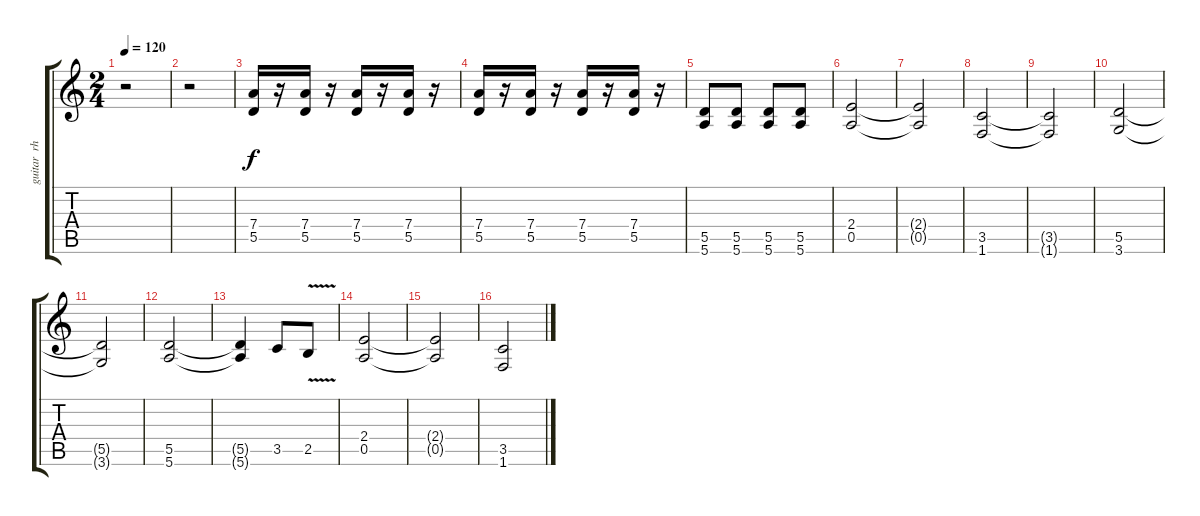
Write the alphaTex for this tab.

\track ("guitar  rhythm  left" "guitar  rh") {instrument distortionguitar}
\staff {score tabs}
\tuning (E4 B3 G3 D3 A2 E2) {hide}
\ts (2 4)
\tempo 120
\clef g2
\ks c
r.2{dy f} |
r.2 |
(7.4 5.5).16{volume 12} r.16 (7.4 5.5).16 r.16 (7.4 5.5).16 r.16 (7.4 5.5).16 r.16 |
(7.4 5.5).16 r.16 (7.4 5.5).16 r.16 (7.4 5.5).16 r.16 (7.4 5.5).16 r.16 |
(5.5 5.6).8 (5.5 5.6).8 (5.5 5.6).8 (5.5 5.6).8 |
(2.4 0.5).2 |
(2.4{t} 0.5{t}).2 |
(3.5 1.6).2 |
(3.5{t} 1.6{t}).2 |
(5.5 3.6).2 |
(5.5{t} 3.6{t}).2 |
(5.5 5.6).2 |
(5.5{t} 5.6{t}).4 3.5.8 2.5{v}.8 |
(2.4 0.5).2 |
(2.4{t} 0.5{t}).2 |
(3.5 1.6).2
